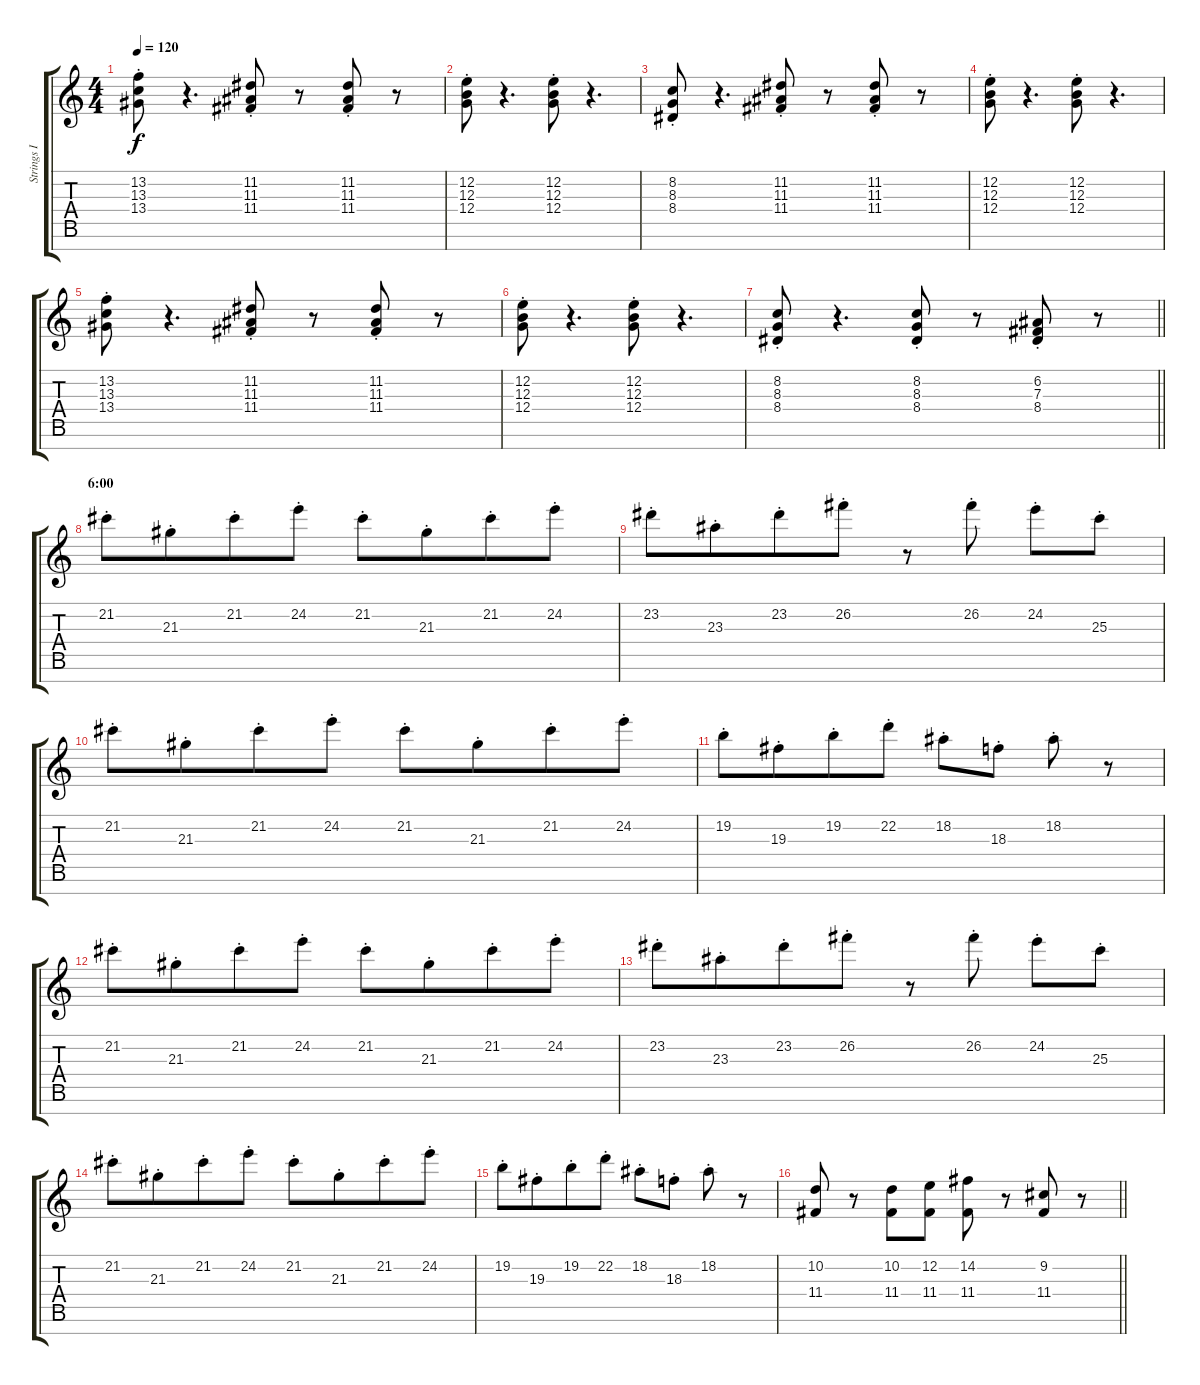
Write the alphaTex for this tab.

\track ("Strings I" "Strings I") {instrument stringensemble1}
\staff {score tabs}
\tuning (A4 E4 B3 G3 D3 A2 E2) {hide}
\ts (4 4)
\tempo 120
\clef g2
\ks c
(13.2{st} 13.3{st} 13.4{st}).8{dy f} r.4{d} (11.2{st} 11.3{st} 11.4{st}).8 r.8 (11.2{st} 11.3{st} 11.4{st}).8 r.8 |
(12.2{st} 12.3{st} 12.4{st}).8 r.4{d} (12.2{st} 12.3{st} 12.4{st}).8 r.4{d} |
(8.2{st} 8.3{st} 8.4{st}).8 r.4{d} (11.2{st} 11.3{st} 11.4{st}).8 r.8 (11.2{st} 11.3{st} 11.4{st}).8 r.8 |
(12.2{st} 12.3{st} 12.4{st}).8 r.4{d} (12.2{st} 12.3{st} 12.4{st}).8 r.4{d} |
(13.2{st} 13.3{st} 13.4{st}).8 r.4{d} (11.2{st} 11.3{st} 11.4{st}).8 r.8 (11.2{st} 11.3{st} 11.4{st}).8 r.8 |
(12.2{st} 12.3{st} 12.4{st}).8 r.4{d} (12.2{st} 12.3{st} 12.4{st}).8 r.4{d} |
\barLineRight lightlight
(8.2{st} 8.3{st} 8.4{st}).8 r.4{d} (8.2{st} 8.3{st} 8.4{st}).8 r.8 (6.2{st} 7.3{st} 8.4{st}).8 r.8 |
\section ("" "6:00")
21.2{st}.8{balance 2} 21.3{st}.8{beam merge} 21.2{st}.8 24.2{st}.8 21.2{st}.8 21.3{st}.8{beam merge} 21.2{st}.8 24.2{st}.8 |
23.2{st}.8 23.3{st}.8{beam merge} 23.2{st}.8 26.2{st}.8 r.8 26.2{st}.8 24.2{st}.8 25.3{st}.8 |
21.2{st}.8 21.3{st}.8{beam merge} 21.2{st}.8 24.2{st}.8 21.2{st}.8 21.3{st}.8{beam merge} 21.2{st}.8 24.2{st}.8 |
19.2{st}.8 19.3{st}.8{beam merge} 19.2{st}.8 22.2{st}.8 18.2{st}.8 18.3{st}.8 18.2{st}.8 r.8 |
21.2{st}.8 21.3{st}.8{beam merge} 21.2{st}.8 24.2{st}.8 21.2{st}.8 21.3{st}.8{beam merge} 21.2{st}.8 24.2{st}.8 |
23.2{st}.8 23.3{st}.8{beam merge} 23.2{st}.8 26.2{st}.8 r.8 26.2{st}.8 24.2{st}.8 25.3{st}.8 |
21.2{st}.8 21.3{st}.8{beam merge} 21.2{st}.8 24.2{st}.8 21.2{st}.8 21.3{st}.8{beam merge} 21.2{st}.8 24.2{st}.8 |
19.2{st}.8 19.3{st}.8{beam merge} 19.2{st}.8 22.2{st}.8 18.2{st}.8 18.3{st}.8 18.2{st}.8 r.8 |
\barLineRight lightlight
(10.2 11.4).8 r.8 (10.2 11.4).8 (12.2 11.4).8 (14.2 11.4).8 r.8 (9.2 11.4).8 r.8
